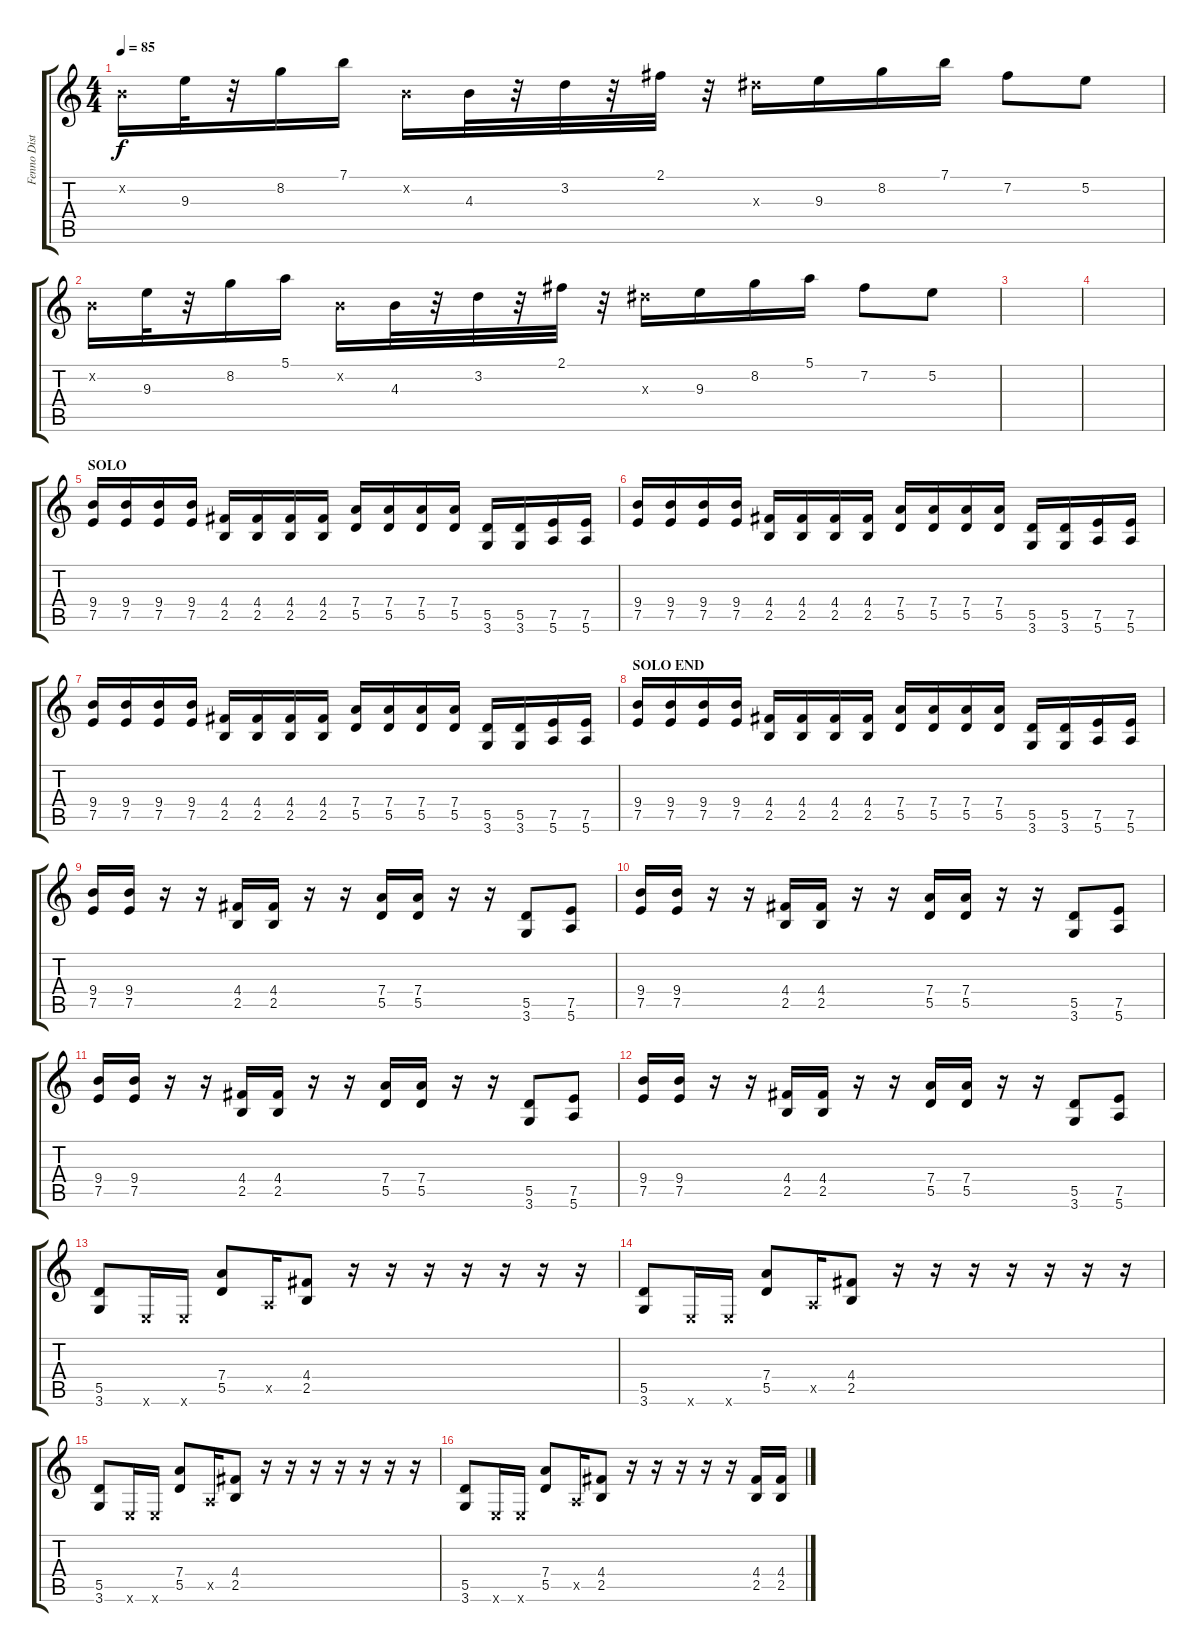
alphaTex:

\track ("Fenno Dist" "Fenno Dist") {instrument distortionguitar}
\staff {score tabs}
\tuning (E4 B3 G3 D3 A2 E2) {hide}
\ts (4 4)
\tempo 85
\clef g2
\ks c
0.2{x}.16{dy f} 9.3.32 r.32 8.2.16 7.1.16 0.2{x}.16 4.3.32 r.32 3.2.32 r.32 2.1.32 r.32 8.3{x}.16 9.3.16 8.2.16 7.1.16 7.2.8 5.2.8 |
0.2{x}.16 9.3.32 r.32 8.2.16 5.1.16 0.2{x}.16 4.3.32 r.32 3.2.32 r.32 2.1.32 r.32 8.3{x}.16 9.3.16 8.2.16 5.1.16 7.2.8 5.2.8 |
|
|
\section ("" "SOLO")
(9.4 7.5).16 (9.4 7.5).16 (9.4 7.5).16 (9.4 7.5).16 (4.4 2.5).16 (4.4 2.5).16 (4.4 2.5).16 (4.4 2.5).16 (7.4 5.5).16 (7.4 5.5).16 (7.4 5.5).16 (7.4 5.5).16 (5.5 3.6).16 (5.5 3.6).16 (7.5 5.6).16 (7.5 5.6).16 |
(9.4 7.5).16 (9.4 7.5).16 (9.4 7.5).16 (9.4 7.5).16 (4.4 2.5).16 (4.4 2.5).16 (4.4 2.5).16 (4.4 2.5).16 (7.4 5.5).16 (7.4 5.5).16 (7.4 5.5).16 (7.4 5.5).16 (5.5 3.6).16 (5.5 3.6).16 (7.5 5.6).16 (7.5 5.6).16 |
(9.4 7.5).16 (9.4 7.5).16 (9.4 7.5).16 (9.4 7.5).16 (4.4 2.5).16 (4.4 2.5).16 (4.4 2.5).16 (4.4 2.5).16 (7.4 5.5).16 (7.4 5.5).16 (7.4 5.5).16 (7.4 5.5).16 (5.5 3.6).16 (5.5 3.6).16 (7.5 5.6).16 (7.5 5.6).16 |
\section ("" "SOLO END")
(9.4 7.5).16 (9.4 7.5).16 (9.4 7.5).16 (9.4 7.5).16 (4.4 2.5).16 (4.4 2.5).16 (4.4 2.5).16 (4.4 2.5).16 (7.4 5.5).16 (7.4 5.5).16 (7.4 5.5).16 (7.4 5.5).16 (5.5 3.6).16 (5.5 3.6).16 (7.5 5.6).16 (7.5 5.6).16 |
(9.4 7.5).16 (9.4 7.5).16 r.16 r.16 (4.4 2.5).16 (4.4 2.5).16 r.16 r.16 (7.4 5.5).16 (7.4 5.5).16 r.16 r.16 (5.5 3.6).8 (7.5 5.6).8 |
(9.4 7.5).16 (9.4 7.5).16 r.16 r.16 (4.4 2.5).16 (4.4 2.5).16 r.16 r.16 (7.4 5.5).16 (7.4 5.5).16 r.16 r.16 (5.5 3.6).8 (7.5 5.6).8 |
(9.4 7.5).16 (9.4 7.5).16 r.16 r.16 (4.4 2.5).16 (4.4 2.5).16 r.16 r.16 (7.4 5.5).16 (7.4 5.5).16 r.16 r.16 (5.5 3.6).8 (7.5 5.6).8 |
(9.4 7.5).16 (9.4 7.5).16 r.16 r.16 (4.4 2.5).16 (4.4 2.5).16 r.16 r.16 (7.4 5.5).16 (7.4 5.5).16 r.16 r.16 (5.5 3.6).8 (7.5 5.6).8 |
(5.5 3.6).8 0.6{x}.16 0.6{x}.16 (7.4 5.5).8 0.5{x}.16 (4.4 2.5).8 r.16 r.16 r.16 r.16 r.16 r.16 r.16 |
(5.5 3.6).8 0.6{x}.16 0.6{x}.16 (7.4 5.5).8 0.5{x}.16 (4.4 2.5).8 r.16 r.16 r.16 r.16 r.16 r.16 r.16 |
(5.5 3.6).8 0.6{x}.16 0.6{x}.16 (7.4 5.5).8 0.5{x}.16 (4.4 2.5).8 r.16 r.16 r.16 r.16 r.16 r.16 r.16 |
(5.5 3.6).8 0.6{x}.16 0.6{x}.16 (7.4 5.5).8 0.5{x}.16 (4.4 2.5).8 r.16 r.16 r.16 r.16 r.16 (4.4 2.5).16 (4.4 2.5).16
